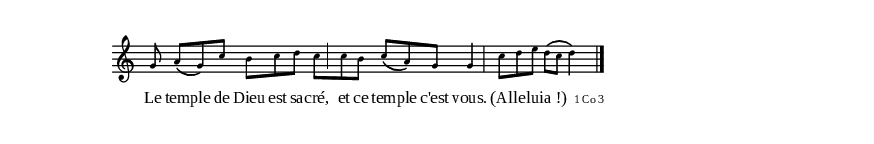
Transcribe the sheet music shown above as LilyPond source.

\version "2.10.0"
 \include "definitions.ly"
%\markup {AT  33}



\relative c'' { 
	\new Staff {
		\cadenzaOn
		\set Staff.instrumentName = \markup{ \center-align {  } }
		g8
		\times 2/3 { a8[\( g\) c] }
		\times 2/3 { b8[ c d] } 
		\times 2/3 { c8[\cesure\pespace  c b] }
		\times 2/3 { c8[\( a\) g] } g4 \barre\pespace 
		\times 2/3 {c8[ d e]} d[\( c] d4\) 
		\endBar
	}	\addlyrics {
		Le tem -- ple de Dieu est sa -- cré, et ce tem -- ple c'est vous. "(Al" -- le -- lui -- "a !)" _ _		
		\markup { \citation #"1 Co 3"}
	}
}
